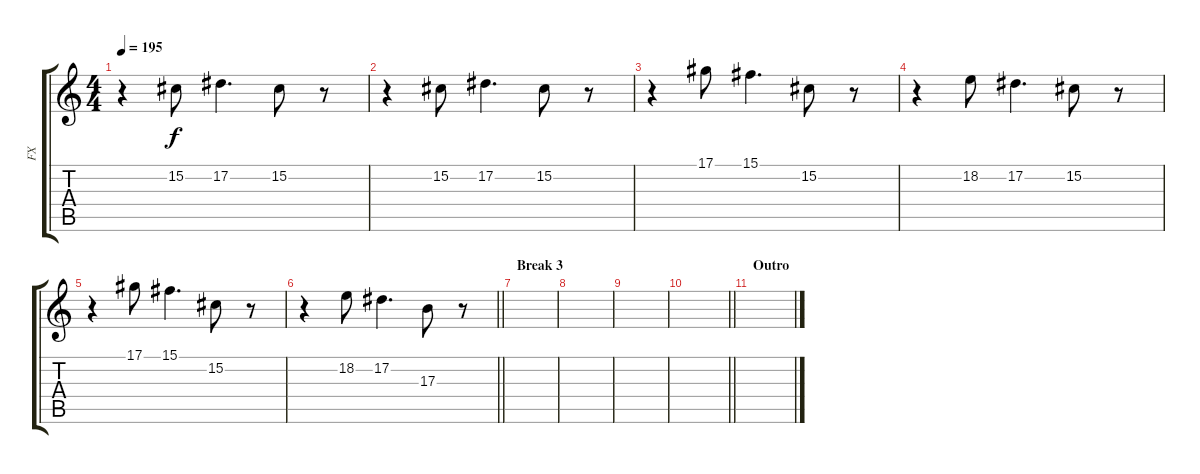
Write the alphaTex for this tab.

\track ("FX" "FX") {instrument fx5brightness}
\staff {score tabs}
\tuning (Eb4 Bb3 Gb3 Db3 Ab2 Eb2) {hide}
\ts (4 4)
\tempo 195
\clef g2
\ks c
r.4{dy f} 15.2.8 17.2.4{d} 15.2.8 r.8 |
r.4 15.2.8 17.2.4{d} 15.2.8 r.8 |
r.4 17.1.8 15.1.4{d} 15.2.8 r.8 |
r.4 18.2.8 17.2.4{d} 15.2.8 r.8 |
r.4 17.1.8 15.1.4{d} 15.2.8 r.8 |
\barLineRight lightlight
r.4 18.2.8 17.2.4{d} 17.3.8 r.8 |
\section ("" "Break 3")
|
|
|
\barLineRight lightlight
|
\section ("" "Outro")
